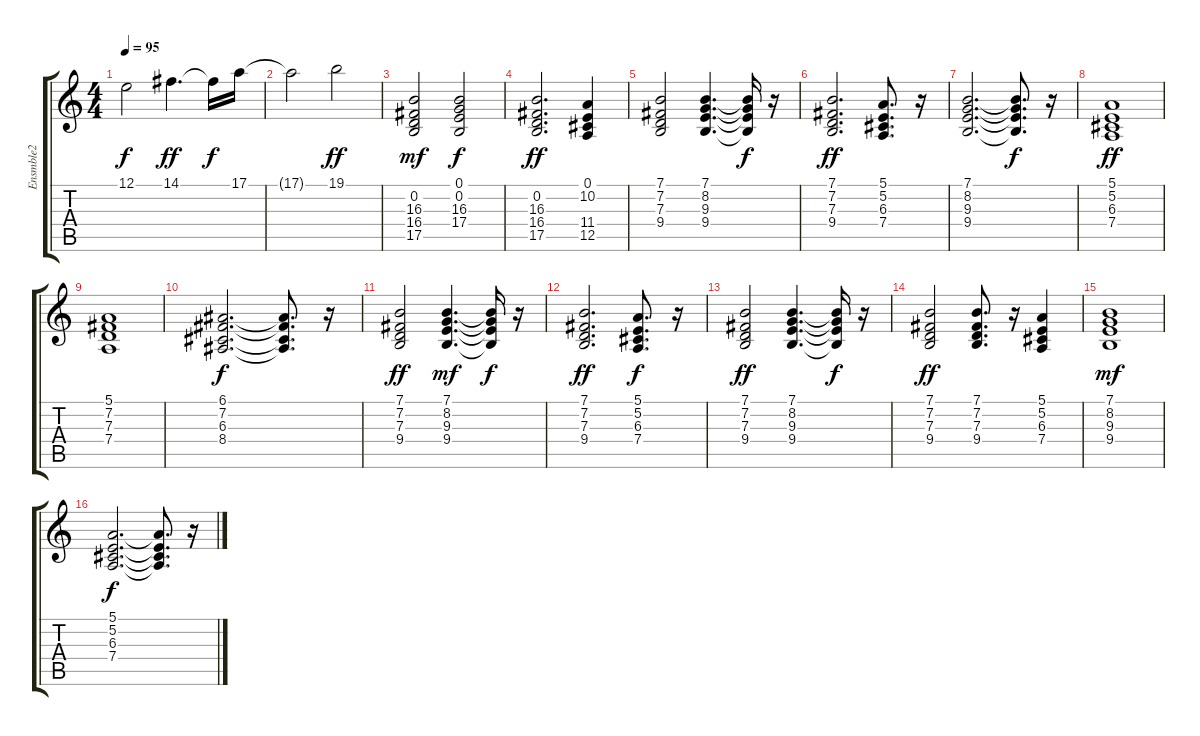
\track ("Ensmble2" "Ensmble2") {instrument stringensemble2}
\staff {score tabs}
\tuning (E4 B3 G3 D3 A2 E2) {hide}
\ts (4 4)
\tempo 95
\clef g2
\ks c
12.1.2{dy f} 14.1.4{d dy ff} 14.1{t}.16{dy f} 17.1.16 |
17.1{t}.2 19.1.2{dy ff} |
(0.2 16.3 16.4 17.5).2{dy mf} (0.1 0.2 16.3 17.4).2{dy f} |
(0.2 16.3 16.4 17.5).2{d dy ff} (0.1 10.2 11.4 12.5).4 |
(7.1 7.2 7.3 9.4).2 (7.1 8.2 9.3 9.4).4{d} (7.1{t} 8.2{t} 9.3{t} 9.4{t}).16{dy f} r.16 |
(7.1 7.2 7.3 9.4).2{d dy ff} (5.1 5.2 6.3 7.4).8{d} r.16 |
(7.1 8.2 9.3 9.4).2{d} (7.1{t} 8.2{t} 9.3{t} 9.4{t}).8{d dy f} r.16 |
(5.1 5.2 6.3 7.4).1{dy ff} |
(5.1 7.2 7.3 7.4).1 |
(6.1 7.2 6.3 8.4).2{d dy f} (6.1{t} 7.2{t} 6.3{t} 8.4{t}).8{d} r.16 |
(7.1 7.2 7.3 9.4).2{dy ff} (7.1 8.2 9.3 9.4).4{d dy mf} (7.1{t} 8.2{t} 9.3{t} 9.4{t}).16{dy f} r.16 |
(7.1 7.2 7.3 9.4).2{d dy ff} (5.1 5.2 6.3 7.4).8{d dy f} r.16 |
(7.1 7.2 7.3 9.4).2{dy ff} (7.1 8.2 9.3 9.4).4{d} (7.1{t} 8.2{t} 9.3{t} 9.4{t}).16{dy f} r.16 |
(7.1 7.2 7.3 9.4).2{dy ff} (7.1 7.2 7.3 9.4).8{d} r.16 (5.1 5.2 6.3 7.4).4 |
(7.1 8.2 9.3 9.4).1{dy mf} |
(5.1 5.2 6.3 7.4).2{d dy f} (5.1{t} 5.2{t} 6.3{t} 7.4{t}).8{d} r.16
